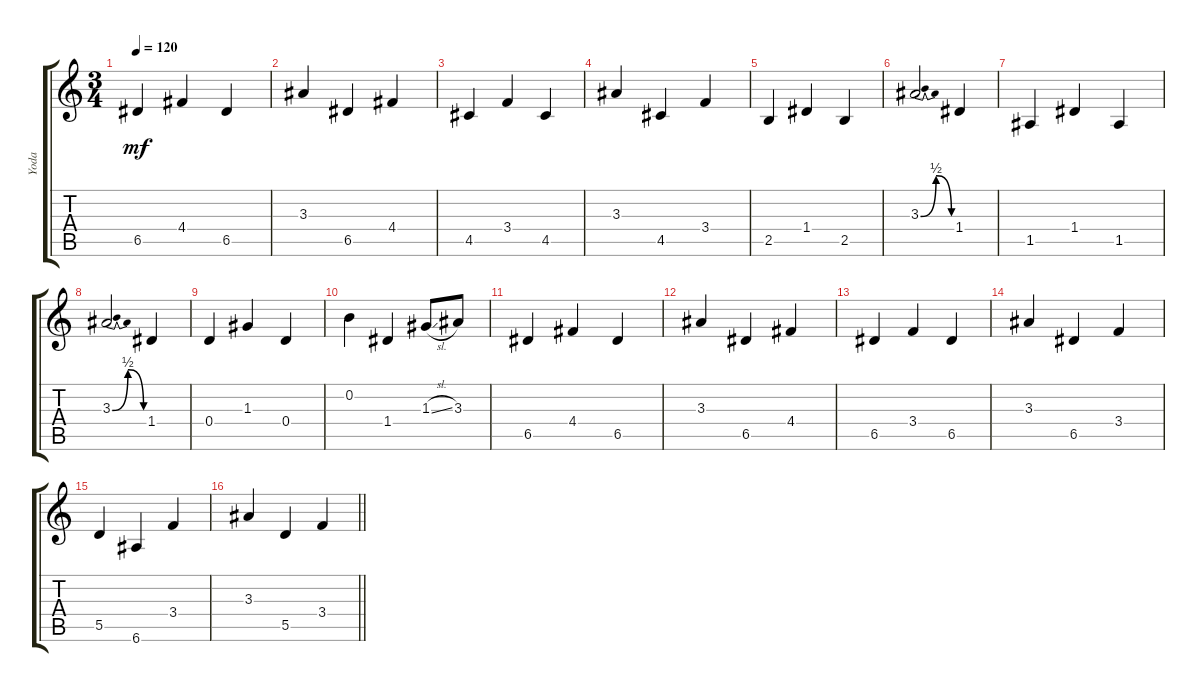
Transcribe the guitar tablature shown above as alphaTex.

\track ("Yoda" "Yoda") {instrument acousticguitarnylon}
\staff {score tabs}
\tuning (E4 B3 G3 D3 A2 E2) {hide}
\ts (3 4)
\tempo 120
\clef g2
\ks c
6.5.4{dy mf} 4.4.4 6.5.4 |
3.3.4 6.5.4 4.4.4 |
4.5.4 3.4.4 4.5.4 |
3.3.4 4.5.4 3.4.4 |
2.5.4 1.4.4 2.5.4 |
3.3{be (bendrelease 0 0 30 2 30 2 60 0)}.2 1.4.4 |
1.5.4 1.4.4 1.5.4 |
3.3{be (bendrelease 0 0 30 2 30 2 60 0)}.2 1.4.4 |
0.4.4 1.3.4 0.4.4 |
0.2.4 1.4.4 1.3{sl}.8 3.3.8 |
6.5.4 4.4.4 6.5.4 |
3.3.4 6.5.4 4.4.4 |
6.5.4 3.4.4 6.5.4 |
3.3.4 6.5.4 3.4.4 |
5.5.4 6.6.4 3.4.4 |
\barLineRight lightlight
3.3.4 5.5.4 3.4.4
